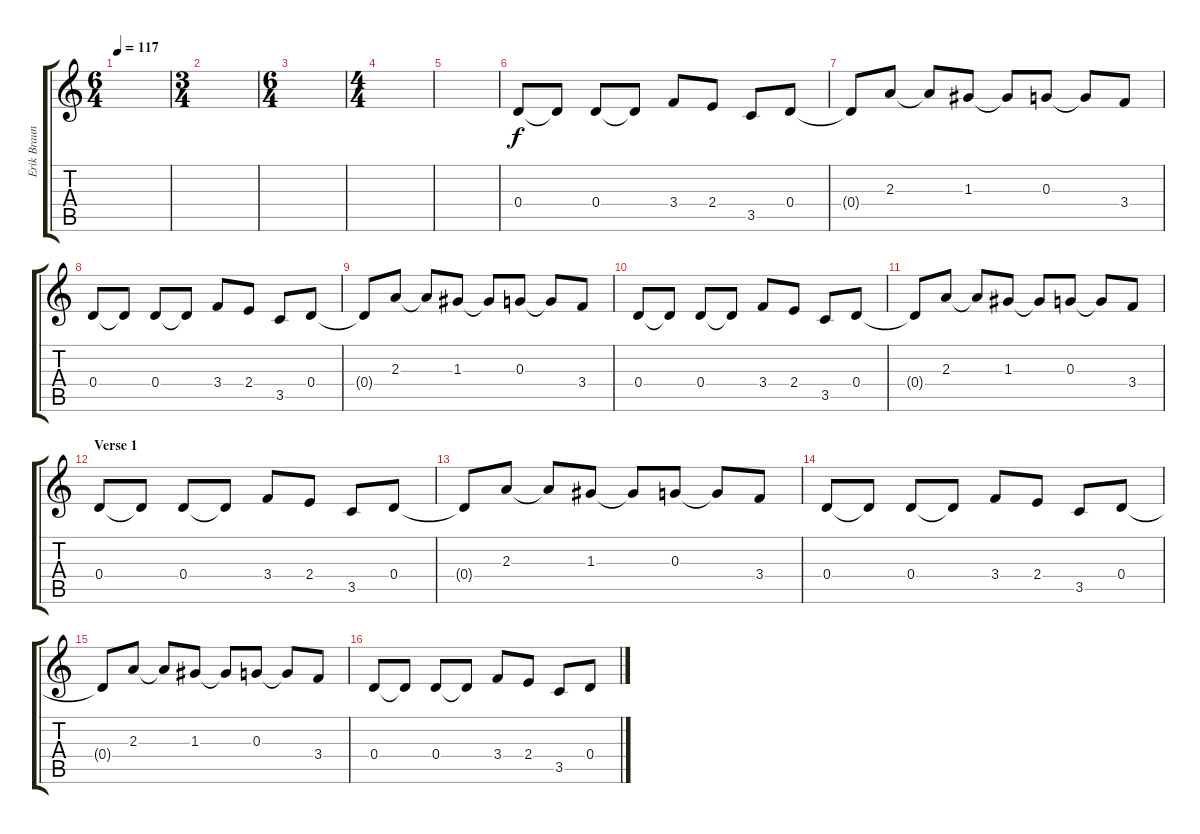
\track ("Erik Braunn" "Erik Braun") {instrument overdrivenguitar}
\staff {score tabs}
\tuning (E4 B3 G3 D3 A2 E2) {hide}
\ts (6 4)
\tempo 117
\clef g2
\ks c
|
\ts (3 4)
|
\ts (6 4)
|
\ts (4 4)
|
|
0.4.8 0.4{t}.8 0.4.8 0.4{t}.8 3.4.8 2.4.8 3.5.8 0.4.8 |
0.4{t}.8 2.3.8 2.3{t}.8 1.3.8 1.3{t}.8 0.3.8 0.3{t}.8 3.4.8 |
0.4.8 0.4{t}.8 0.4.8 0.4{t}.8 3.4.8 2.4.8 3.5.8 0.4.8 |
0.4{t}.8 2.3.8 2.3{t}.8 1.3.8 1.3{t}.8 0.3.8 0.3{t}.8 3.4.8 |
0.4.8 0.4{t}.8 0.4.8 0.4{t}.8 3.4.8 2.4.8 3.5.8 0.4.8 |
0.4{t}.8 2.3.8 2.3{t}.8 1.3.8 1.3{t}.8 0.3.8 0.3{t}.8 3.4.8 |
\section ("" "Verse 1")
0.4.8 0.4{t}.8 0.4.8 0.4{t}.8 3.4.8 2.4.8 3.5.8 0.4.8 |
0.4{t}.8 2.3.8 2.3{t}.8 1.3.8 1.3{t}.8 0.3.8 0.3{t}.8 3.4.8 |
0.4.8 0.4{t}.8 0.4.8 0.4{t}.8 3.4.8 2.4.8 3.5.8 0.4.8 |
0.4{t}.8 2.3.8 2.3{t}.8 1.3.8 1.3{t}.8 0.3.8 0.3{t}.8 3.4.8 |
0.4.8 0.4{t}.8 0.4.8 0.4{t}.8 3.4.8 2.4.8 3.5.8 0.4.8
